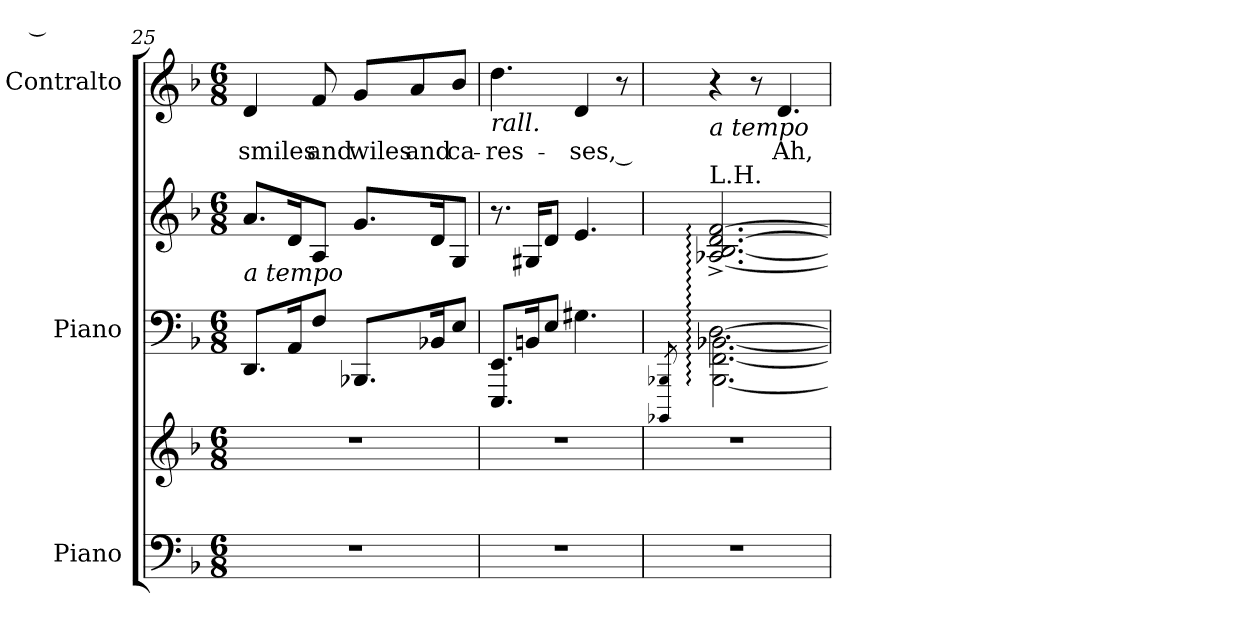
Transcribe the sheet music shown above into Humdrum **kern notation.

**kern	**kern	**kern	**kern	**kern	**text
*part3	*part3	*part2	*part2	*part1	*part1
*staff5	*staff4	*staff3	*staff2	*staff1	*staff1
*I"Piano	*	*I"Piano	*	*I"Contralto	*
*I'Pno	*	*I'Pno	*	*	*
!!LO:LB:g=z
*clefF4	*clefG2	*clefF4	*clefG2	*clefG2	*
*k[b-]	*k[b-]	*k[b-]	*k[b-]	*k[b-]	*
*M6/8	*M6/8	*M6/8	*M6/8	*M6/8	*
=25	=25	=25	=25	=25	=25
!	!	!	!	!LO:TX:a:color=#FFFFFF:t=.	!
!	!	!	!LO:TX:b:i:t=a tempo	!	!
!	!	!	!	!	!LO:LY:b
2.r	2.r	8.DD/L	8.a/L	4d/	smiles
.	.	16AA/K	16d/K	.	.
!	!	!	!	!	!LO:LY:b
.	.	8F/J	8A/J	8f/	and
!	!	!	!	!	!LO:LY:b
.	.	8.BBB-X/L	8.g/L	8g/L	wiles
!	!	!	!	!	!LO:LY:b
.	.	.	.	8a/	and
.	.	16BB-X/K	16d/K	.	.
!	!	!	!	!	!LO:LY:b
.	.	8E/J	8G/J	8b-/J	ca-
=26	=26	=26	=26	=26	=26
!	!	!	!	!LO:TX:b:i:t=rall.	!
!	!	!	!	!	!LO:LY:b
2.r	2.r	8.EEE/ 8.EE/L	8.r	4.dd\	-res-
.	.	16BBn/K	16G#X/KL	.	.
.	.	8E/J	8d/J	.	.
!	!	!	!	!	!LO:LY:b
.	.	4.G#X\	4.e/	4d/	-ses, __
.	.	.	.	8r	.
!!LO:PB:g=z
=27	=27	=27	=27	=27	=27
*	*	*^	*	*	*
.	.	.	8qBBBB-X/ 8qBBB-X/	.	.	.
!	!	!	!	!	!LO:TX:a:color=#FFFFFF:t=.	!
!	!	!	!	!	!LO:TX:b:i:t=a tempo	!
!	!	!	!	!LO:TX:a:t=L.H.	!	!
2.r	2.r	[2.D::\	[2.BBB-\:: [2.FF\:: [<2.BB-X\::	[<2.A-X/::^ [<2.B-/::^ [2.d/::^ [2.f/::^	4r	.
.	.	.	.	.	8r	.
!	!	!	!	!	!	!LO:LY:b
.	.	.	.	.	4.d/	Ah,
*	*	*v	*v	*	*	*
=	=	=	=	=	=
*-	*-	*-	*-	*-	*-
